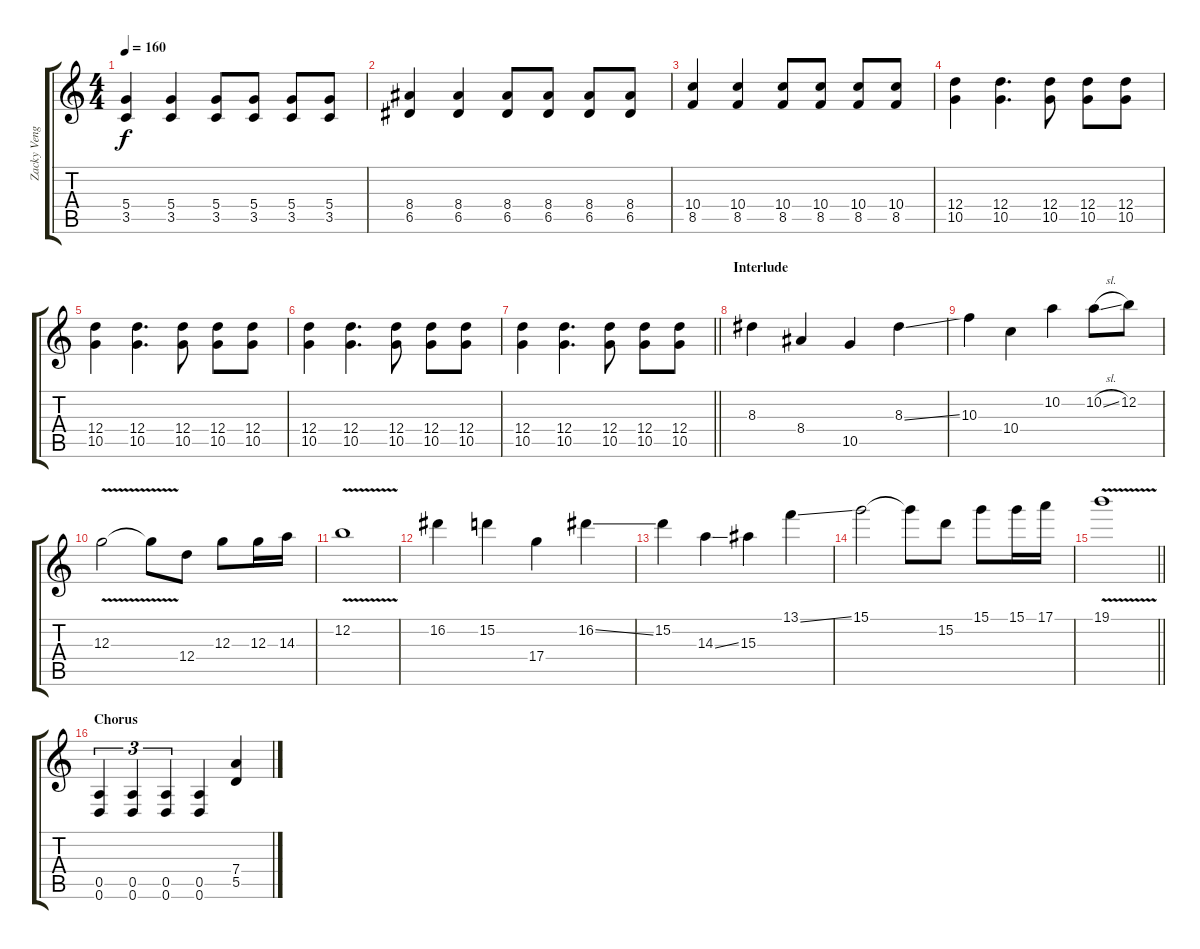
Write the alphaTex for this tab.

\track ("Zacky Vengeance Ryhtem" "Zacky Veng") {instrument distortionguitar}
\staff {score tabs}
\tuning (E4 B3 G3 D3 A2 D2) {hide}
\ts (4 4)
\tempo 160
\clef g2
\ks c
(5.4 3.5).4{dy f} (5.4 3.5).4 (5.4 3.5).8 (5.4 3.5).8 (5.4 3.5).8 (5.4 3.5).8 |
(8.4 6.5).4 (8.4 6.5).4 (8.4 6.5).8 (8.4 6.5).8 (8.4 6.5).8 (8.4 6.5).8 |
(10.4 8.5).4 (10.4 8.5).4 (10.4 8.5).8 (10.4 8.5).8 (10.4 8.5).8 (10.4 8.5).8 |
(12.4 10.5).4 (12.4 10.5).4{d} (12.4 10.5).8 (12.4 10.5).8 (12.4 10.5).8 |
(12.4 10.5).4 (12.4 10.5).4{d} (12.4 10.5).8 (12.4 10.5).8 (12.4 10.5).8 |
(12.4 10.5).4 (12.4 10.5).4{d} (12.4 10.5).8 (12.4 10.5).8 (12.4 10.5).8 |
\barLineRight lightlight
(12.4 10.5).4 (12.4 10.5).4{d} (12.4 10.5).8 (12.4 10.5).8 (12.4 10.5).8 |
\section ("" "Interlude")
8.3.4{volume 13} 8.4.4 10.5.4 8.3{ss}.4 |
10.3.4 10.4.4 10.2.4 10.2{sl}.8 12.2.8 |
12.3{v}.2 12.3{t}.8 12.4.8 12.3.8 12.3.16 14.3.16 |
12.2{v}.1 |
16.2.4 15.2.4 17.4.4 16.2{ss}.4 |
15.2.4 14.3{ss}.4 15.3.4 13.1{ss}.4 |
15.1.2 15.1{t}.8 15.2.8 15.1.8 15.1.16 17.1.16 |
\barLineRight lightlight
19.1{v}.1 |
\section ("" "Chorus")
(0.5 0.6).4{tu (3 2)} (0.5 0.6).4{tu (3 2)} (0.5 0.6).4{tu (3 2)} (0.5 0.6).4 (7.4 5.5).4
